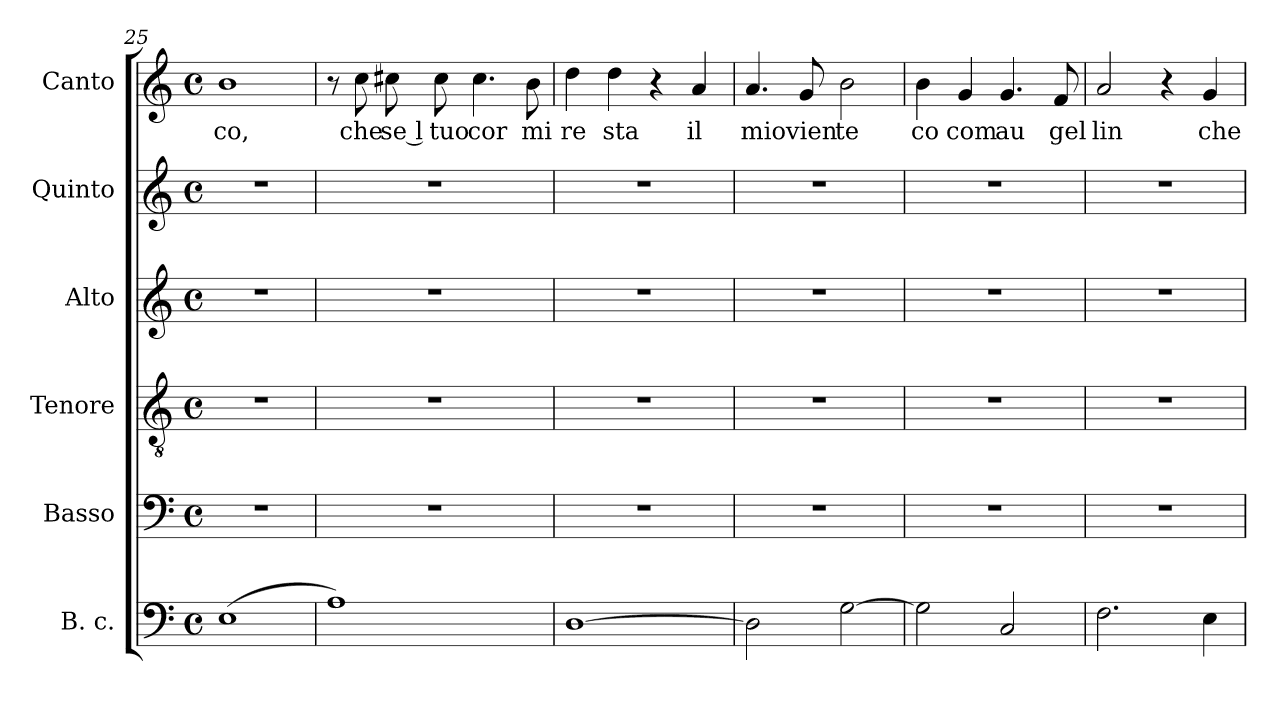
**kern	**kern	**kern	**kern	**kern	**kern	**text
*part6	*part5	*part4	*part3	*part2	*part1	*part1
*staff6	*staff5	*staff4	*staff3	*staff2	*staff1	*staff1
*I"B. c.	*I"Basso	*I"Tenore	*I"Alto	*I"Quinto	*I"Canto	*
*clefF4	*clefF4	*clefGv2	*clefG2	*clefG2	*clefG2	*
*k[]	*k[]	*k[]	*k[]	*k[]	*k[]	*
*C:	*C:	*C:	*C:	*C:	*C:	*
*M4/4	*M4/4	*M4/4	*M4/4	*M4/4	*M4/4	*
*met(c)	*met(c)	*met(c)	*met(c)	*met(c)	*met(c)	*
=25	=25	=25	=25	=25	=25	=25
!	!	!	!	!	!	!LO:LY:b
(>1E	1r	1r	1r	1r	1b	co,
=26	=26	=26	=26	=26	=26	=26
1A)	1r	1r	1r	1r	8r	.
!	!	!	!	!	!	!LO:LY:b
.	.	.	.	.	8cc\	che
!	!	!	!	!	!	!LO:LY:b:rj
.	.	.	.	.	8cc#X\	se l
!	!	!	!	!	!	!LO:LY:b
.	.	.	.	.	8cc#\	tuo
!	!	!	!	!	!	!LO:LY:b
.	.	.	.	.	4.cc#\	cor
!	!	!	!	!	!	!LO:LY:b
.	.	.	.	.	8b\	mi
=27	=27	=27	=27	=27	=27	=27
!	!	!	!	!	!	!LO:LY:b
[>1D	1r	1r	1r	1r	4dd\	re
!	!	!	!	!	!	!LO:LY:b
.	.	.	.	.	4dd\	sta
.	.	.	.	.	4r	.
!	!	!	!	!	!	!LO:LY:b
.	.	.	.	.	4a/	il
=28	=28	=28	=28	=28	=28	=28
!	!	!	!	!	!	!LO:LY:b
2D\]	1r	1r	1r	1r	4.a/	mio
!	!	!	!	!	!	!LO:LY:b
.	.	.	.	.	8g/	vien
!	!	!	!	!	!	!LO:LY:b
[>2G\	.	.	.	.	2b\	te
=29	=29	=29	=29	=29	=29	=29
!	!	!	!	!	!	!LO:LY:b
2G\]	1r	1r	1r	1r	4b\	co
!	!	!	!	!	!	!LO:LY:b
.	.	.	.	.	4g/	com
!	!	!	!	!	!	!LO:LY:b
2C/	.	.	.	.	4.g/	au
!	!	!	!	!	!	!LO:LY:b
.	.	.	.	.	8f/	gel
!!LO:LB:g=z
=30	=30	=30	=30	=30	=30	=30
!	!	!	!	!	!	!LO:LY:b
2.F\	1r	1r	1r	1r	2a/	lin
.	.	.	.	.	4r	.
!	!	!	!	!	!	!LO:LY:b
4E\	.	.	.	.	4g/	che
=	=	=	=	=	=	=
*-	*-	*-	*-	*-	*-	*-
